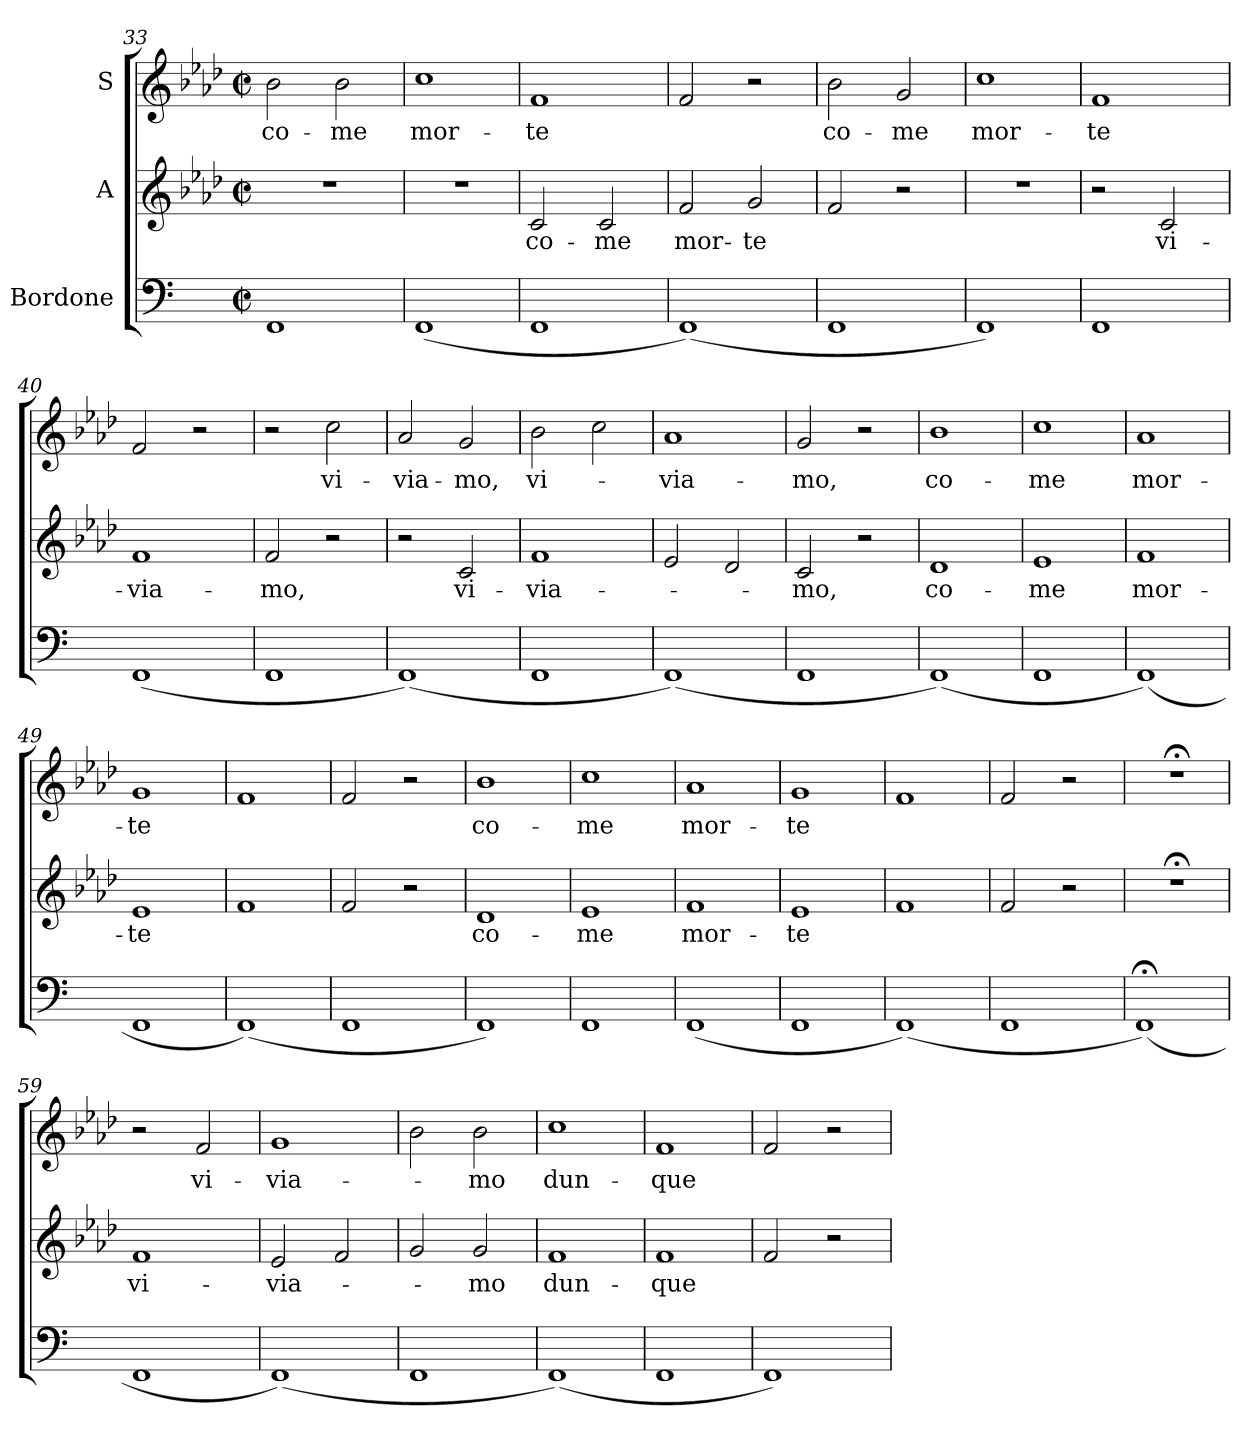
**kern	**kern	**text	**kern	**text
*part3	*part2	*part2	*part1	*part1
*staff3	*staff2	*staff2	*staff1	*staff1
*I"Bordone	*I"A	*	*I"S	*
*clefF4	*clefG2	*	*clefG2	*
*ITrd-3c-5	*ITrd2c3	*	*ITrd2c3	*
*k[b-]	*k[b-]	*	*k[b-]	*
*F:	*F:	*	*F:	*
*M2/2	*M2/2	*	*M2/2	*
*met(c|)	*met(c|)	*	*met(c|)	*
=33	=33	=33	=33	=33
!	!	!	!	!LO:LY:b
1BB-	1r	.	2g\	co-
!	!	!	!	!LO:LY:b
.	.	.	2g\	-me
=34	=34	=34	=34	=34
!	!	!	!	!LO:LY:b
(<1BB-	1r	.	1a	mor-
=35	=35	=35	=35	=35
!	!	!LO:LY:b	!	!LO:LY:b
1BB-	2A/	co-	1d	-te
!	!	!LO:LY:b	!	!
.	2A/	-me	.	.
=36	=36	=36	=36	=36
!	!	!LO:LY:b	!	!
(<1BB-)	2d/	mor-	2d/	.
!	!	!LO:LY:b	!	!
.	2e/	-te	2r	.
=37	=37	=37	=37	=37
!	!	!	!	!LO:LY:b
1BB-	2d/	.	2g\	co-
!	!	!	!	!LO:LY:b
.	2r	.	2e/	-me
=38	=38	=38	=38	=38
!	!	!	!	!LO:LY:b
1BB-)	1r	.	1a	mor-
!!LO:PB:g=z
=39	=39	=39	=39	=39
!	!	!	!	!LO:LY:b
1BB-	2r	.	1d	-te
!	!	!LO:LY:b	!	!
.	2A/	vi-	.	.
=40	=40	=40	=40	=40
!	!	!LO:LY:b	!	!
(<1BB-	1d	-via-	2d/	.
.	.	.	2r	.
=41	=41	=41	=41	=41
!	!	!LO:LY:b	!	!
1BB-	2d/	-mo,	2r	.
!	!	!	!	!LO:LY:b
.	2r	.	2a\	vi-
=42	=42	=42	=42	=42
!	!	!	!	!LO:LY:b
(<1BB-)	2r	.	2f/	-via-
!	!	!LO:LY:b	!	!LO:LY:b
.	2A/	vi-	2e/	-mo,
=43	=43	=43	=43	=43
!	!	!LO:LY:b	!	!LO:LY:b
1BB-	1d	-via-	2g\	vi-
.	.	.	2a\	.
=44	=44	=44	=44	=44
!	!	!	!	!LO:LY:b
(<1BB-)	2c/	.	1f	-via-
.	2B-/	.	.	.
=45	=45	=45	=45	=45
!	!	!LO:LY:b	!	!LO:LY:b
1BB-	2A/	-mo,	2e/	-mo,
.	2r	.	2r	.
=46	=46	=46	=46	=46
!	!	!LO:LY:b	!	!LO:LY:b
(<1BB-)	1B-	co-	1g	co-
=47	=47	=47	=47	=47
!	!	!LO:LY:b	!	!LO:LY:b
1BB-	1c	-me	1a	-me
=48	=48	=48	=48	=48
!	!	!LO:LY:b	!	!LO:LY:b
(<1BB-)	1d	mor-	1f	mor-
=49	=49	=49	=49	=49
!	!	!LO:LY:b	!	!LO:LY:b
1BB-	1c	-te	1e	-te
=50	=50	=50	=50	=50
(<1BB-)	1d	.	1d	.
=51	=51	=51	=51	=51
1BB-	2d/	.	2d/	.
.	2r	.	2r	.
=52	=52	=52	=52	=52
!	!	!LO:LY:b	!	!LO:LY:b
1BB-)	1B-	co-	1g	co-
!!LO:LB:g=z
=53	=53	=53	=53	=53
!	!	!LO:LY:b	!	!LO:LY:b
1BB-	1c	-me	1a	-me
=54	=54	=54	=54	=54
!	!	!LO:LY:b	!	!LO:LY:b
(<1BB-	1d	mor-	1f	mor-
=55	=55	=55	=55	=55
!	!	!LO:LY:b	!	!LO:LY:b
1BB-	1c	-te	1e	-te
=56	=56	=56	=56	=56
(<1BB-)	1d	.	1d	.
=57	=57	=57	=57	=57
1BB-	2d/	.	2d/	.
.	2r	.	2r	.
=58	=58	=58	=58	=58
(<1BB-;)	1r;<	.	1r;<	.
=59	=59	=59	=59	=59
!	!	!LO:LY:b	!	!
1BB-	1d	vi-	2r	.
!	!	!	!	!LO:LY:b
.	.	.	2d/	vi-
=60	=60	=60	=60	=60
!	!	!LO:LY:b	!	!LO:LY:b
(<1BB-)	2c/	-via-	1e	-via-
.	2d/	.	.	.
=61	=61	=61	=61	=61
1BB-	2e/	.	2g\	.
!	!	!LO:LY:b	!	!LO:LY:b
.	2e/	-mo	2g\	-mo
=62	=62	=62	=62	=62
!	!	!LO:LY:b	!	!LO:LY:b
(<1BB-)	1d	dun-	1a	dun-
=63	=63	=63	=63	=63
!	!	!LO:LY:b	!	!LO:LY:b
1BB-	1d	-que	1d	-que
=64	=64	=64	=64	=64
1BB-)	2d/	.	2d/	.
.	2r	.	2r	.
=	=	=	=	=
*-	*-	*-	*-	*-
